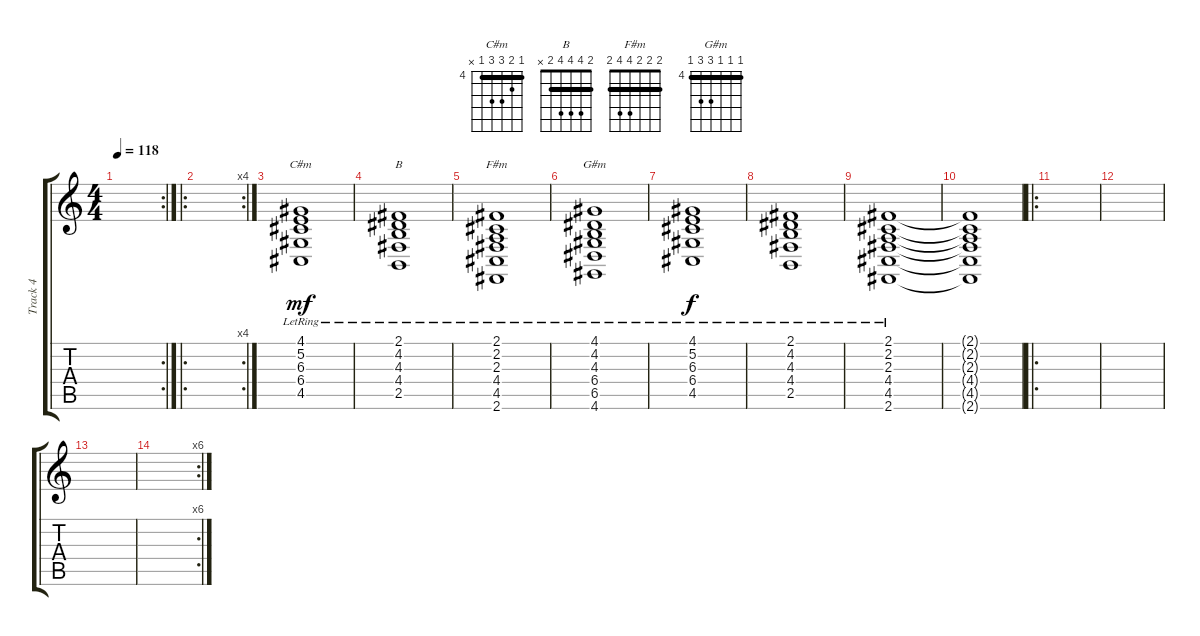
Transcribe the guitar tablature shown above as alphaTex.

\track ("Track 4" "Track 4") {instrument choiraahs}
\staff {score tabs}
\tuning (E4 B3 G3 D3 A2 E2) {hide}
\chord ("C#m" 4 5 6 6 4 x) {firstfret 4 barre 4}
\chord ("B" 2 4 4 4 2 x) {barre 2}
\chord ("F#m" 2 2 2 4 4 2) {barre 2}
\chord ("G#m" 4 4 4 6 6 4) {firstfret 4 barre 4}
\rc 2
\ts (4 4)
\tempo 118
\clef g2
\ks c
|
\ro
\rc 4
|
(4.1{lr} 5.2 6.3 6.4 4.5).1{ch "C#m" dy mf} |
(2.1{lr} 4.2 4.3 4.4 2.5).1{ch "B"} |
(2.1{lr} 2.2 2.3 4.4 4.5 2.6).1{ch "F#m"} |
(4.1{lr} 4.2 4.3 6.4 6.5 4.6).1{ch "G#m"} |
(4.1 5.2 6.3 6.4 4.5{lr}).1{dy f} |
(2.1 4.2 4.3 4.4 2.5{lr}).1 |
(2.1{lr} 2.2 2.3 4.4 4.5 2.6).1 |
(2.1{t} 2.2{t} 2.3{t} 4.4{t} 4.5{t} 2.6{t}).1 |
\ro
|
|
|
\rc 6
